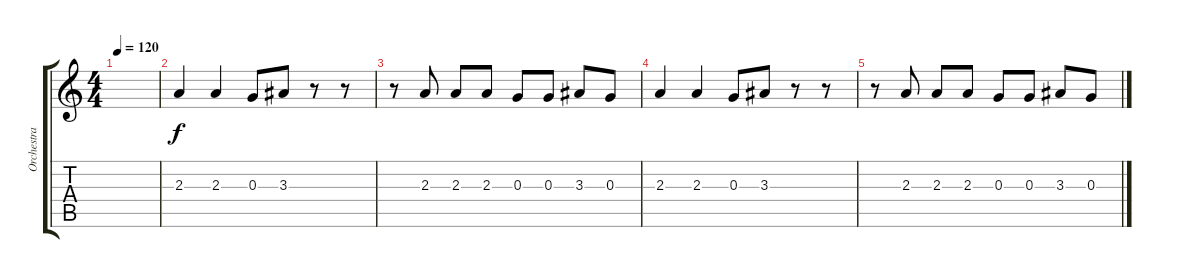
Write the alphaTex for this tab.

\track ("Orchestra" "Orchestra") {instrument orchestrahit}
\staff {score tabs}
\tuning (E5 B4 G4 D4 A3 E3) {hide}
\ts (4 4)
\tempo 120
\clef g2
\ks c
|
2.3.4{volume 9} 2.3.4 0.3.8 3.3.8 r.8 r.8 |
r.8{volume 5} 2.3.8 2.3.8 2.3.8 0.3.8 0.3.8 3.3.8 0.3.8 |
2.3.4{volume 2} 2.3.4 0.3.8 3.3.8 r.8 r.8 |
r.8{volume 0} 2.3.8 2.3.8 2.3.8 0.3.8 0.3.8 3.3.8 0.3.8
